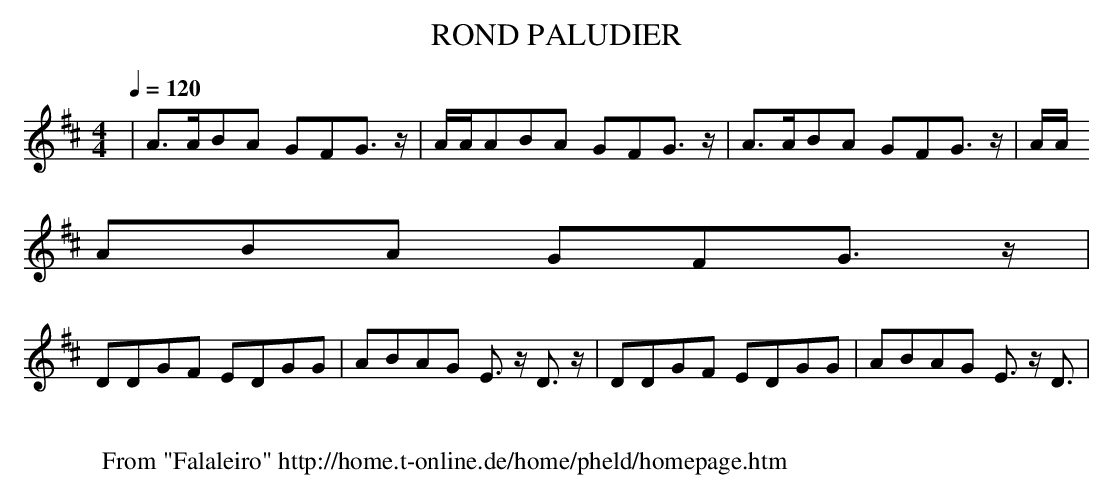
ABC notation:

X:1
T:ROND PALUDIER
M:4/4
L:1/8
Q:1/4=120
K:D
|A3/2A/2BA GFG3/2 z/2 |A/2A/2ABA GFG3/2 z/2 |A3/2A/2BA GFG3/2 z/2 |A/2A/
2ABA GFG3/2 z/2 |
DDGF EDGG|ABAG E3/2 z/2 D3/2 z/2 |DDGF EDGG|ABAG E3/2 z/2 D3/2|
W:
W: From "Falaleiro" http://home.t-online.de/home/pheld/homepage.htm
